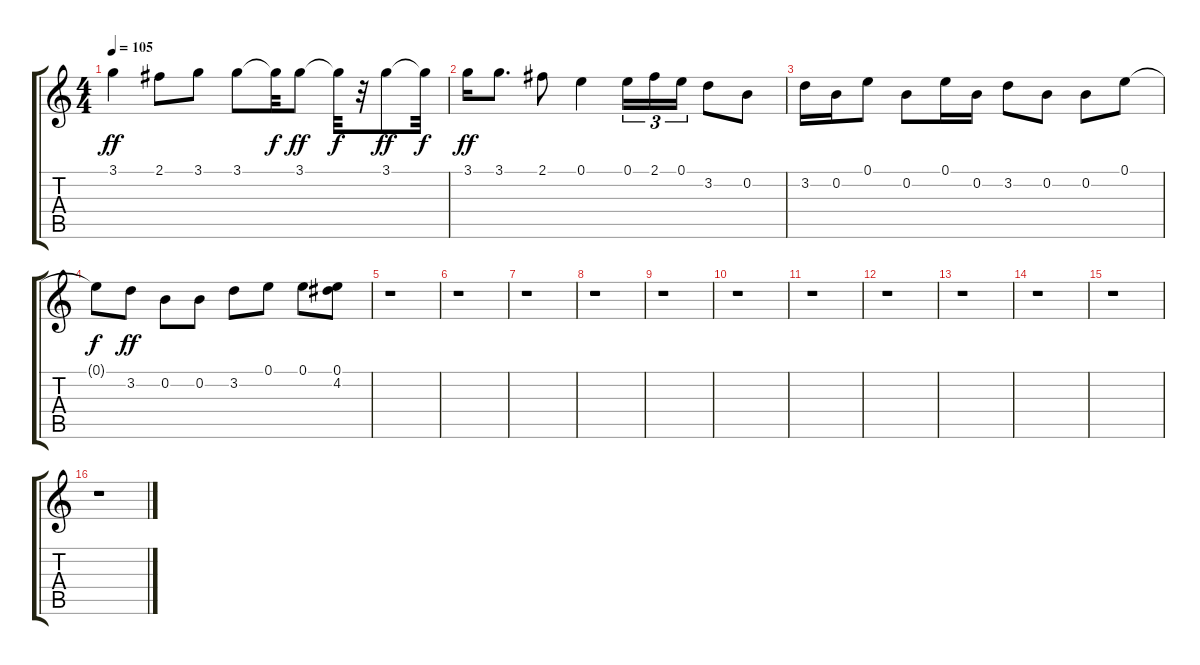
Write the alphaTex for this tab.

\track "" {instrument overdrivenguitar}
\staff {score tabs}
\tuning (E4 B3 G3 D3 A2 E2) {hide}
\ts (4 4)
\tempo 105
\clef g2
\ks c
3.1.4{dy ff} 2.1.8 3.1.8 3.1.8 3.1{t}.32{dy f} 3.1.8{dy ff} 3.1{t}.32{dy f} r.32 3.1.8{dy ff} 3.1{t}.32{dy f} |
3.1.16{dy ff} 3.1.8{d} 2.1.8 0.1.4 0.1.16{tu (3 2)} 2.1.16{tu (3 2)} 0.1.16{tu (3 2)} 3.2.8 0.2.8 |
3.2.16 0.2.16 0.1.8 0.2.8 0.1.16 0.2.16 3.2.8 0.2.8 0.2.8 0.1.8 |
0.1{t}.8{dy f} 3.2.8{dy ff} 0.2.8 0.2.8 3.2.8 0.1.8 0.1.8 (0.1 4.2).8 |
r.1 |
r.1 |
r.1 |
r.1 |
r.1 |
r.1 |
r.1 |
r.1 |
r.1 |
r.1 |
r.1 |
r.1
